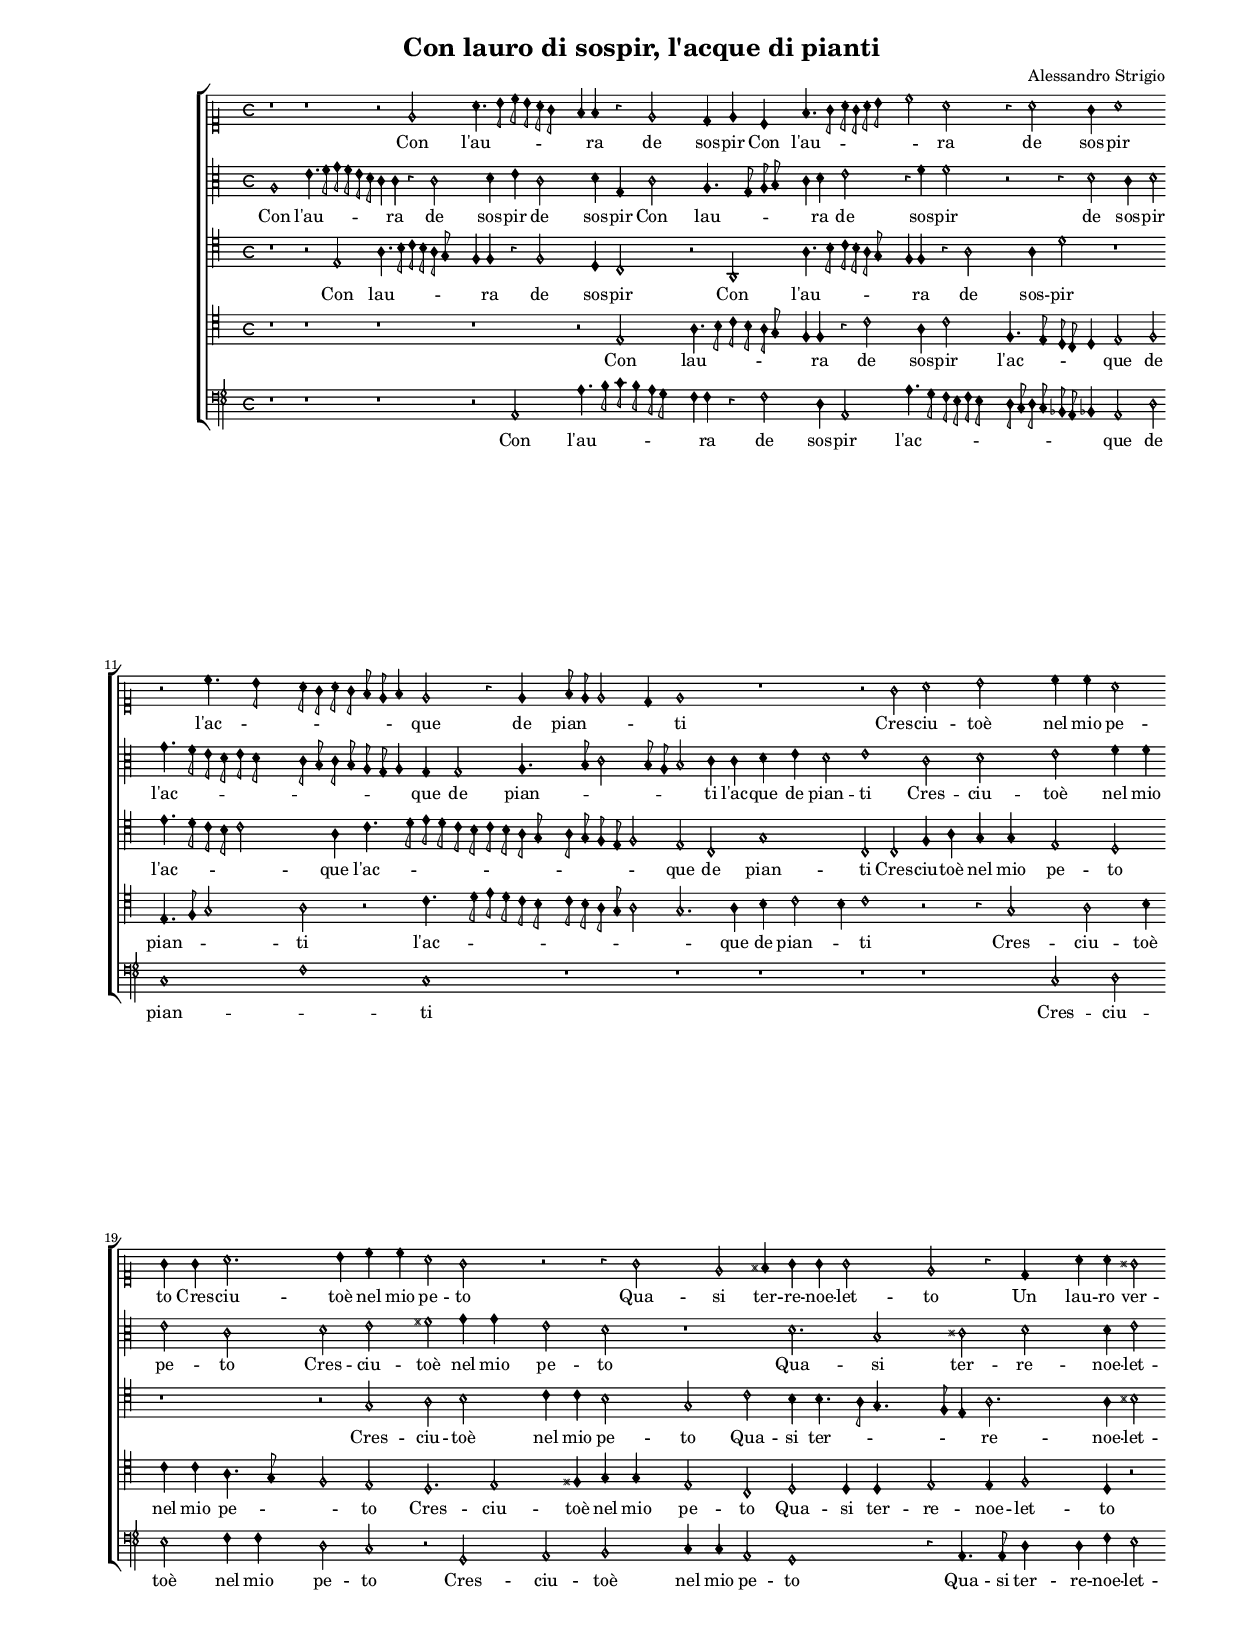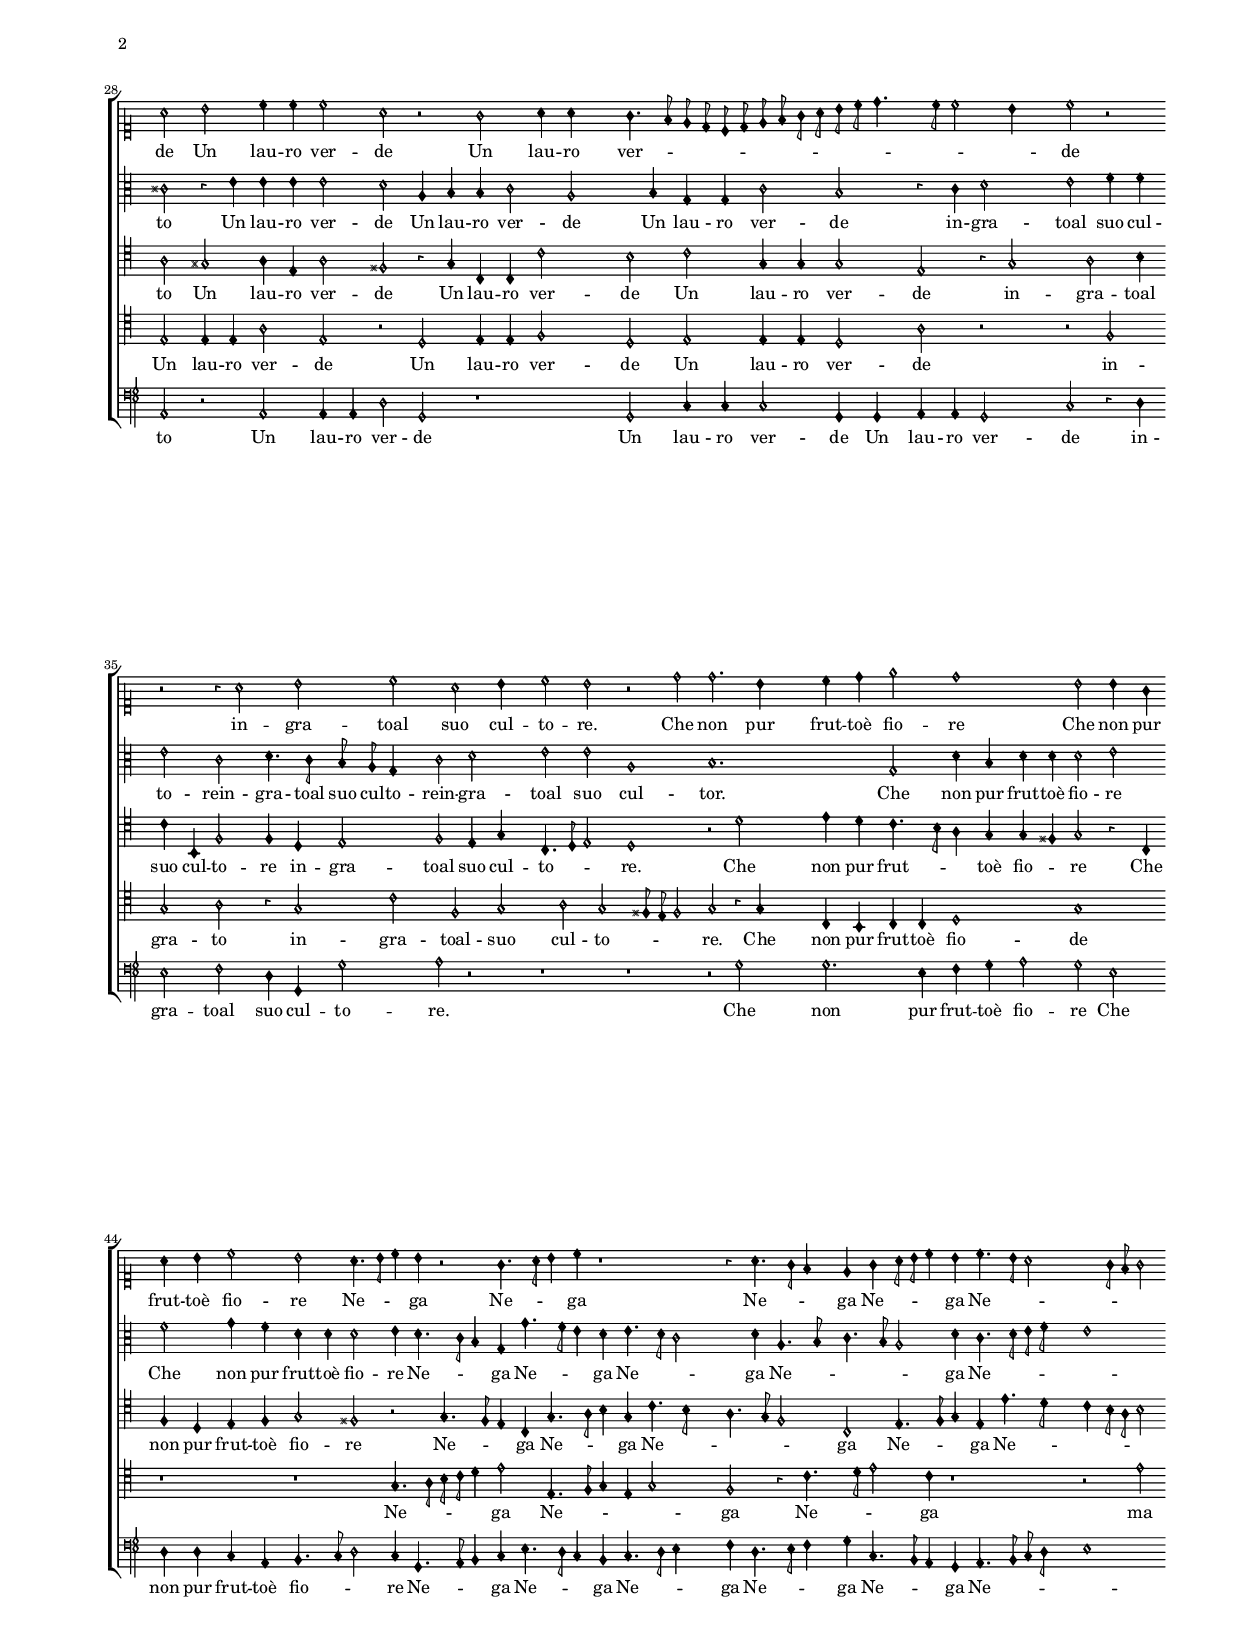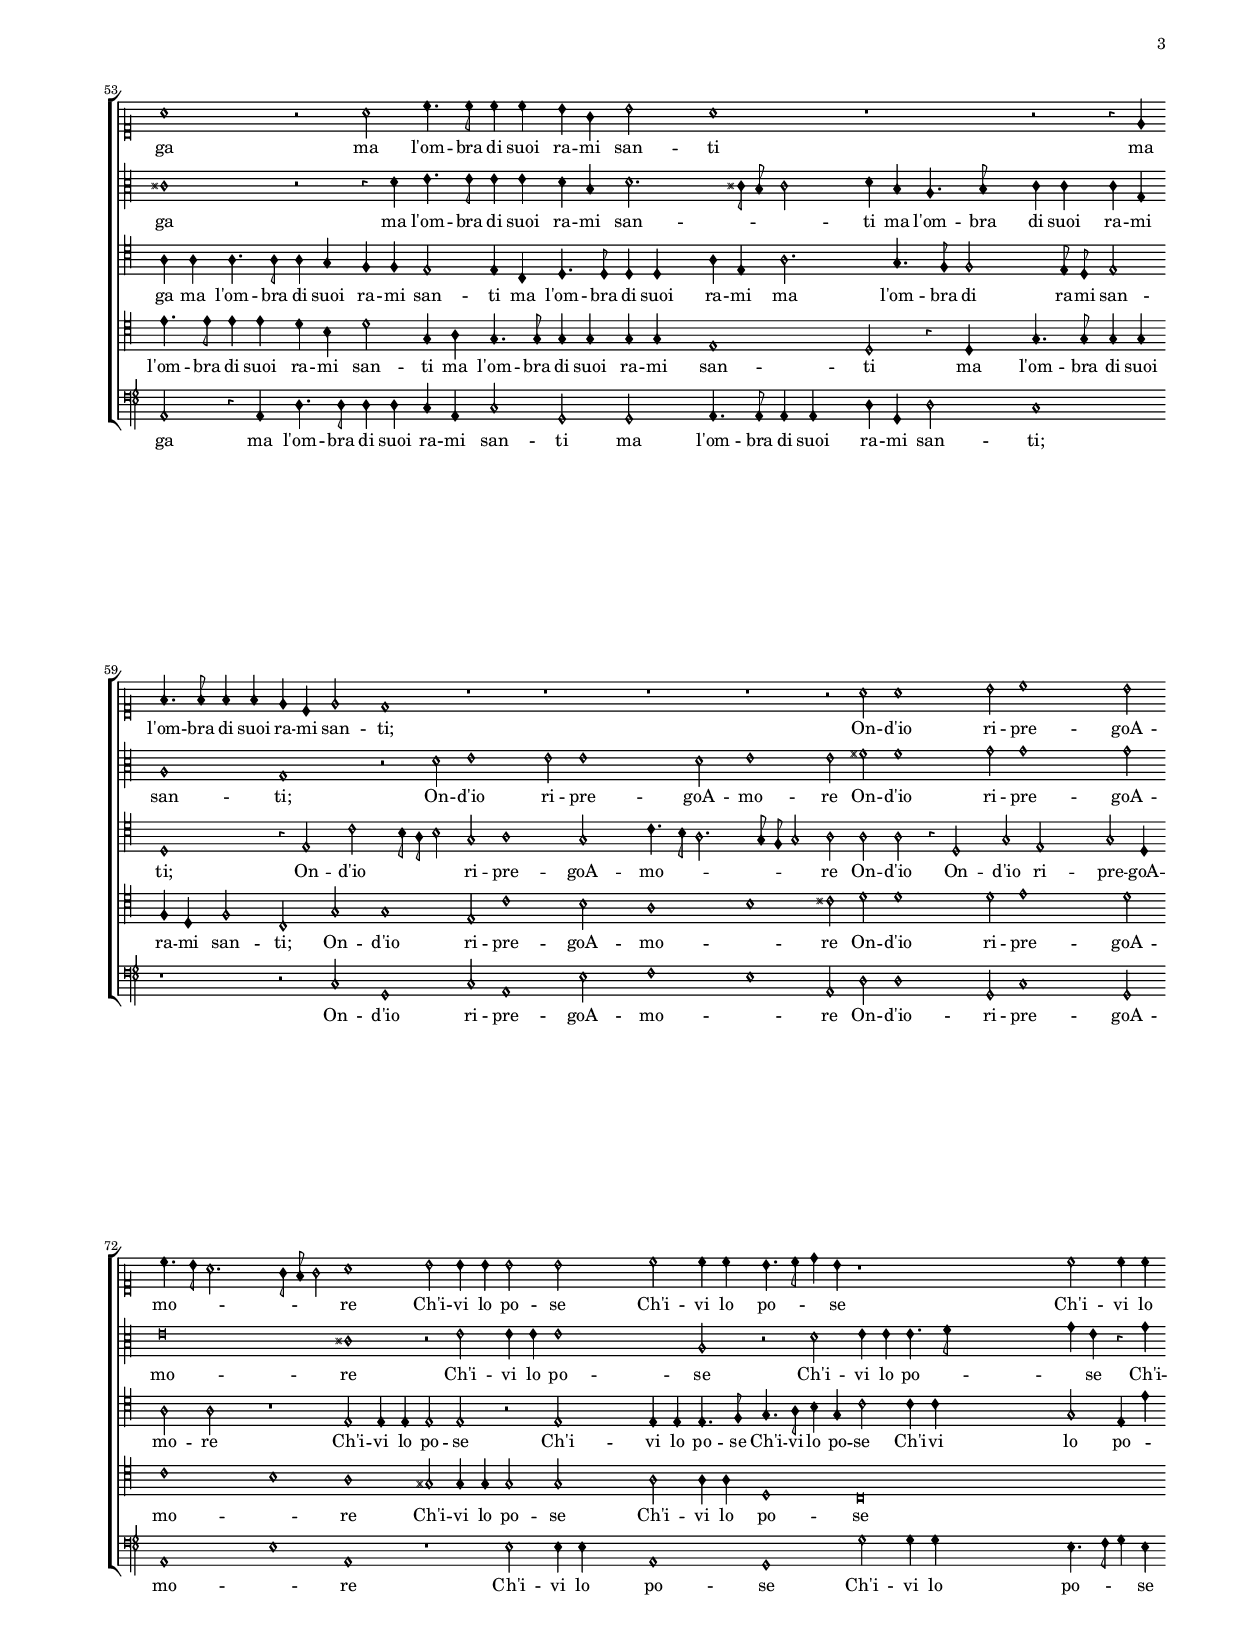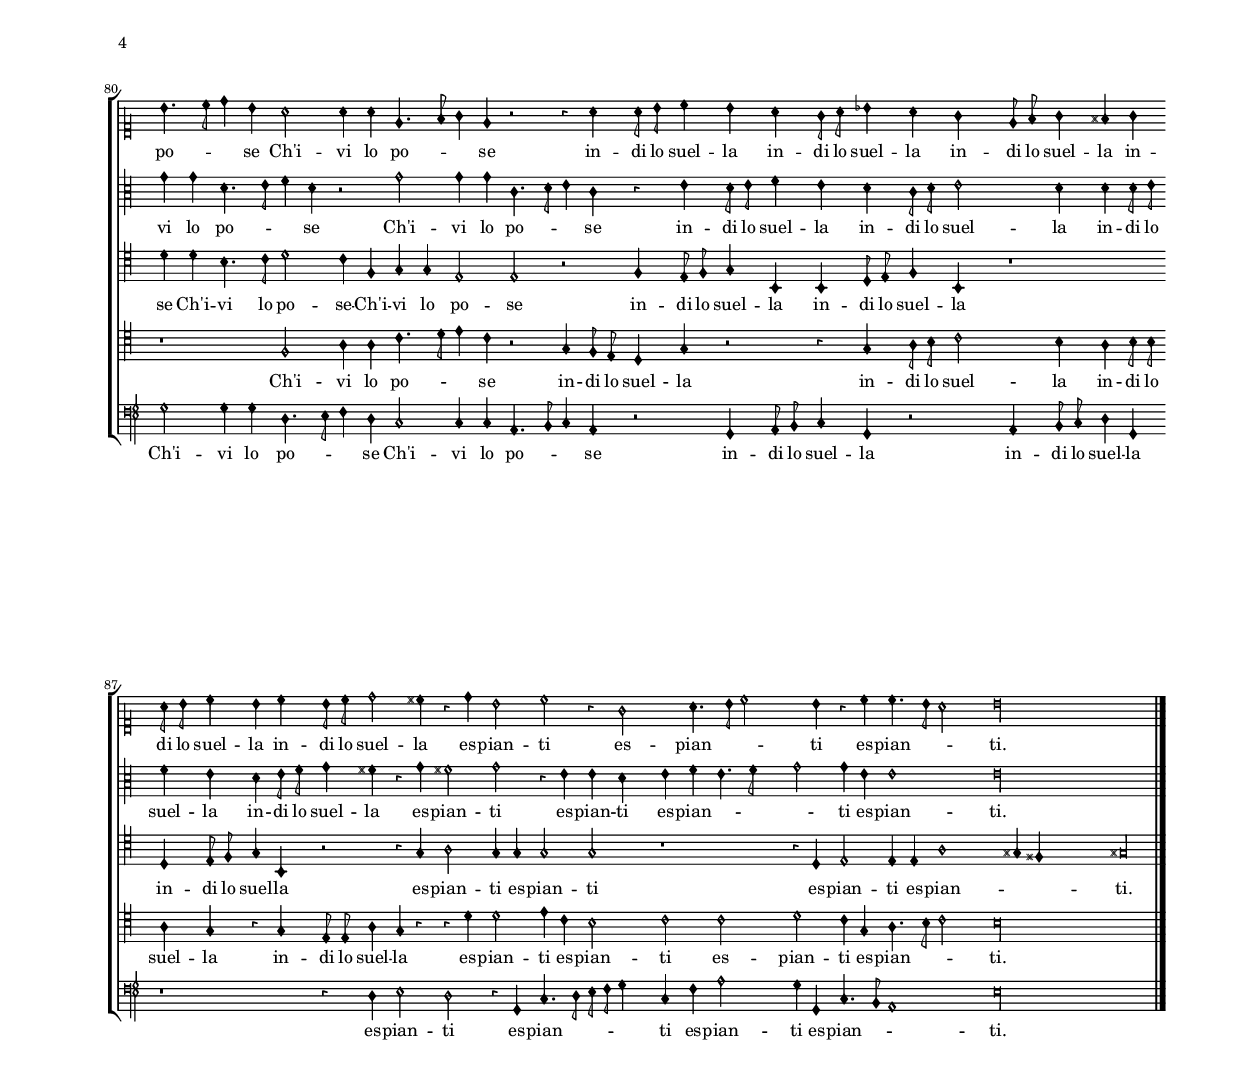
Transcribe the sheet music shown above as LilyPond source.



\version "2.12.0"







#(set-default-paper-size "a4")



\paper {
 top-system-spacing #'basic-distance = #10
  system-system-spacing #'basic-distance = #35
  last-bottom-spacing #'basic-distance = #10


  line-width    = 177.348\mm

  left-margin   = 19.9965\mm

  top-margin    = 12.656\mm

  bottom-margin = 12.656\mm

  %%indent = 0 \mm 

  %%set to ##t if your score is less than one page:
 
  ragged-last-bottom = ##t
 
  ragged-bottom = ##f
 
  %% system-separator-markup = \slashSeparator 
  
}




\header {

    title = "Con lauro di sospir, l'acque di pianti"

    composer = "Alessandro Strigio"
    
}






AvoiceAA = \relative c'{

\set Score.defaultBarType = "empty"
\override Staff.TimeSignature #'style = #'neomensural
\override Staff.Accidental #'glyph-name-alist = #alteration-mensural-glyph-name-alist
\override Stem #'flag-style = #'mensural
\override Stem #'thickness = #1.0
   \override Voice.NoteHead #'style = #'petrucci
\override Voice.Rest #'style = #'neomensural
\override Score.SpacingSpanner #'spacing-increment = #1.0 % tight spacing     
%% esto se usa para omitir el corchete   override Score.SystemStartBracket #'transparent = ##t
       \clef "petrucci-c1"
   
    \key c \major 
    
 
    \time 4/4 

\autoBeamOff

    r1  | % 
 
    r1 | % 2
\cadenzaOn
   r2 e   s4 
\cadenzaOff
     | % 3
  
\cadenzaOn
  a4. b8 c b a g  s4 
  \cadenzaOff
    | % 4
 
  \cadenzaOn
 f4 f r e2 
  \cadenzaOff
         | % 5
  
\set Score.currentBarNumber = #6
\cadenzaOn
  s4 d e c  s4 
  \cadenzaOff
   | % 6
 
 \cadenzaOn
  f4. g8 a g a b  s4 
    \cadenzaOff
   | % 7
 
\cadenzaOn
   c2 a  s4 
    \cadenzaOff
   | % 8
 
\cadenzaOn
   r4 a2 g4  s4 
    \cadenzaOff
   | % 9

   a1          | % 10
  
\set Score.currentBarNumber = #11
\cadenzaOn
  r2 c4. b8  s4 
   \cadenzaOff
    | % 11
 
   a8 g a g f e f4      | % 12

\cadenzaOn
    e2 r4 e  s8 
   \cadenzaOff
    | % 13
 
   f8 e e2 d4      | % 14
  
  e1          | % 15
 
\set Score.currentBarNumber = #16
   r1  | % 

    r2 g      | % 17
 
\cadenzaOn
   a b   s4 
   \cadenzaOff
    | % 18
 
   c4 c a2      | % 19
 
\cadenzaOn
   g4 g a2.  
   \cadenzaOff
     | % 20

    s4 b c c          | % 21
 
\set Score.currentBarNumber = #22
\cadenzaOn
   a2 g   s4 
   \cadenzaOff
   | % 22

\cadenzaOn
    r2 r4 g2 
    \cadenzaOff
    | % 23

    s4 e2 fis4      | % 24
 
\cadenzaOn
   g g g2   s4 
   \cadenzaOff
    | % 25
 
\cadenzaOn
   e2 r4 d   s4 
   \cadenzaOff
   | % 26

    a' a gis2          | % 27
 
\set Score.currentBarNumber = #28
   a b      | % 28
 
   c4 c c2      | % 29
  
  a r      | % 30
  
\cadenzaOn
  g a4 a  s4 
   \cadenzaOff
   | % 31
 
   g4. f8 e d c d      | % 32
 
\cadenzaOn
   e f g a b c d4.  
  \cadenzaOff
         | % 33
 
\set Score.currentBarNumber = #34
\cadenzaOn
   s8 c c2 b4  s4 
   \cadenzaOff
   | % 34
 
   c2 r      | % 35

\cadenzaOn
    r r4 a2  
   \cadenzaOff
    | % 36
 
\cadenzaOn
   s4 b2 c2 
    \cadenzaOff
     | % 37
 
\cadenzaOn
   s4 a2 b4  s4 
    \cadenzaOff
     | % 38
 
\cadenzaOn
   c2 b  s4 
   \cadenzaOff
        | % 39
  
\set Score.currentBarNumber = #40
  r2 d      | % 40
  
\cadenzaOn
  d2. b4  s2 
    \cadenzaOff
   | % 41

    c4 d e2      | % 42
 
   d1      | % 43
 
   b2 b4 g      | % 44

    a b c2          | % 45

\set Score.currentBarNumber = #46
    b a4. b8      | % 46
 
   c4 b r2      | % 47

    g4. a8 b4 c      | % 48
 
\cadenzaOn
   r1  s4 
\cadenzaOff
  | % 

\cadenzaOn
    r4 a4. g8 f4  s8   
 \cadenzaOff
   | % 50

    e4 g a8 b c4          | % 51
 
\set Score.currentBarNumber = #52
\cadenzaOn
   b c4. b8 a2 
   \cadenzaOff
      | % 52
 
   s4 g8 f g2      | % 53
 
   a1      | % 54
  
  r2 a      | % 55

    c4. c8 c4 c      | % 56
 
\cadenzaOn
   b g b2  s4 
  \cadenzaOff
           | % 57
 
\cadenzaOn
\set Score.currentBarNumber = #58
   a1   s4 
   \cadenzaOff
   | % 58

\cadenzaOn
    r1 s4 
 \cadenzaOff
   | % 

    r2 r4 e      | % 60
 
   f4. f8 f4 f      | % 61
 
\cadenzaOn
   e c e2  s4 
   \cadenzaOff
     | % 62

    d1          | % 63
 
\set Score.currentBarNumber = #64
\cadenzaOn
   r1  s2 
 \cadenzaOff
   | % 
\cadenzaOn
   r1 s2 
 \cadenzaOff
   | % 65 
\cadenzaOn
   r1 s4 
 \cadenzaOff
   | % 66 
   r1 | % 67
    r2 a'      | % 68
 
\cadenzaOn
   a1   s4 
   \cadenzaOff
   | % 69

\cadenzaOn
    b2 c1  
   \cadenzaOff
         | % 70
 
\set Score.currentBarNumber = #71
   s2 b      | % 71
  
  \cadenzaOn
  c4. b8 a2. s2.  
 \cadenzaOff
   | % 72
 
   s4 g8 f g2      | % 73
 
   a1      | % 74
 
   b2 b4 b      | % 75
 
\cadenzaOn
   b2 b   s2 
  \cadenzaOff
   | % 76
 
   c c4 c          | % 77
 
\set Score.currentBarNumber = #78
   b4. c8 d4 b      | % 78

\cadenzaOn
    r1  s1  
     \cadenzaOff | % 
 
   c2 c4 c      | % 80
 
   b4. c8 d4 b      | % 81
 
   a2 a4 a      | % 82
 
   e4. f8 g4 e          | % 83
 
\set Score.currentBarNumber = #84
   r2 r4 a      | % 84
  
  a8 b c4 b a      | % 85
 
\cadenzaOn
   g8 a bes4 a g  s4 
  \cadenzaOff
     | % 86
 
   e8 f g4 fis g      | % 87
 
   a8 b c4 b c      | % 88
 
   b8 c d2 cis4          | % 89
 
\set Score.currentBarNumber = #90
   r d b2      | % 90
 
\cadenzaOn
   c r4 g2  
  \cadenzaOff
    | % 91
 
\cadenzaOn
   s4 a4. b8 c2  
    \cadenzaOff
   | % 92
 
   s4 b r c      | % 93
 
\cadenzaOn
   c4. b8 a2  s2 
    \cadenzaOff
    | % 94
 
 \cadenzaOn
   b\longa   
\cadenzaOff   | % 95
 
   s\longa  \bar "|." 
\override Staff.BarLine #'transparent = ##f

}% end of last bar in partorvoice

 






AvoiceBA = \relative c{
   \override Staff.TimeSignature #'style = #'neomensural
\override Staff.Accidental #'glyph-name-alist = #alteration-mensural-glyph-name-alist
\override Stem #'flag-style = #'mensural
\override Stem #'thickness = #1.0
   \override Voice.NoteHead #'style = #'petrucci
\override Voice.Rest #'style = #'neomensural  
\override Score.SpacingSpanner #'spacing-increment = #1.0 % tight spacing     
  \clef "petrucci-c3"
    \key c \major 
    

    \time 4/4 
\autoBeamOff


    a'1      | % 1
 
   e'4. f8 g f e d      | % 2
  
\cadenzaOn
  c4 c r c2 
\cadenzaOff
       | % 3
 
\cadenzaOn
   s4 d e c2 
  \cadenzaOff
     | % 4
 
\cadenzaOn
   s4 d g, c2  
   \cadenzaOff
    | % 5
 
\cadenzaOn
   s4 a4. g8 a b  s4 
   \cadenzaOff
   | % 6
  
\cadenzaOn
  c4 d e2  s4 
   \cadenzaOff
    | % 7

\cadenzaOn
    r4 f f2  s4 
  \cadenzaOff
    | % 8
 
\cadenzaOn
   r2 r4 d2   
 \cadenzaOff
   | % 9
 
   s4 c d2      | % 10
 
\cadenzaOn
   g4. f8 e d e d  s4  
\cadenzaOff
    | % 11
 
   c8 b c b a g a4      | % 12
 
\cadenzaOn
   g g2 a4.  
  \cadenzaOff
    | % 13
 
   s8 b c2 b8 a      | % 14
 
   b2 c4 c      | % 15
 
   d e d2      | % 16
 
   e1      | % 17

\cadenzaOn
    c2 d  s4 
   \cadenzaOff
    | % 18
 
   e2 f4 f      | % 19
 
\cadenzaOn
   e2 c  s4 
   \cadenzaOff
    | % 20
 
   d2 e      | % 21
 
\cadenzaOn
   fis g4 g  s4 
    \cadenzaOff
    | % 22
 
\cadenzaOn
   e2 d  s4 
    \cadenzaOff
    | % 23
 
   r1  | % 
 
\cadenzaOn
   d2. b2  
    \cadenzaOff
    | % 25
 
\cadenzaOn
   s4 cis2 d2  
   \cadenzaOff
     | % 26
 
   s4 d e2      | % 27
 
   cis r4 e      | % 28
 
   e e e2      | % 29
 
   d a4 b      | % 30
 
\cadenzaOn
   b c2 a2  
    \cadenzaOff
    | % 31
 
   s4 b g g      | % 32
 
\cadenzaOn
   c2 b s8 
   \cadenzaOff
    | % 33
  
\cadenzaOn
  r4 c d2  s4  
  \cadenzaOff
   | % 34
 
   e2 f4 f      | % 35
 
\cadenzaOn
   e2 c  s4 
   \cadenzaOff
    | % 36
 
\cadenzaOn
   d4. c8 b a g4  s4 
   \cadenzaOff
     | % 37
 
\cadenzaOn
   c2 d   s4 
  \cadenzaOff
   | % 38
 
\cadenzaOn
   e2 e  s4 
    \cadenzaOff
   | % 39
 
   a,1      | % 40
 
\cadenzaOn
   b1.  
   \cadenzaOff
    | % 41
 
   s2 g      | % 42
 
   d'4 b d d      | % 43

    d2 e      | % 44
 
   f g4 f      | % 45
 
   d d d2      | % 46
 
   e4 d4. c8 b4      | % 47
 
   g g'4. f8 e4      | % 48
 
\cadenzaOn
   d e4. d8 c2  
   \cadenzaOff
    | % 49
 
\cadenzaOn
   s4 d a4. b8 s8 
     \cadenzaOff
   | % 50
 
   c4. b8 a2      | % 51

\cadenzaOn
    d4 c4. d8 e f  s4 
     \cadenzaOff
   | % 52
 
   e1      | % 53
 
   cis      | % 54
  
  r2 r4 d      | % 55
  
  e4. e8 e4 e      | % 56
  
\cadenzaOn
  d b d2.   
    \cadenzaOff
   | % 57

\cadenzaOn
    s4 cis8 b  cis2 s4 
    \cadenzaOff
     | % 58
 
\cadenzaOn
   d4 b a4. b8 s4 
    \cadenzaOff
    | % 59
 
   cis4 cis cis g      | % 60
  
  a1      | % 61
 
\cadenzaOn
   g  s4 
     \cadenzaOff
  | % 62
 
   r2 d'      | % 63
  
\cadenzaOn
  e1   s2 
   \cadenzaOff
   | % 64
 
\cadenzaOn
   e2 e1  
   \cadenzaOff
   | % 65
 
\cadenzaOn
   s2 d  s4 
    \cadenzaOff
   | % 66
 
   e1      | % 67
 
   e2 fis      | % 68
 
\cadenzaOn
    f1  s4 
  \cadenzaOff
    | % 69
  
\cadenzaOn
  g2 g1   
  \cadenzaOff
    | % 70
 
   s2 g      | % 71
 
 \cadenzaOn
   e\breve  
  \cadenzaOff
    | % 72
 
   s1      | % 73
  
  cis      | % 74
 
   r2 e      | % 75
 
\cadenzaOn
   e4 e e1   
  \cadenzaOff
   | % 76

    s2 a,      | % 77
 
   r d      | % 78
 
 \cadenzaOn
   e4 e e4. f8   s1  
 \cadenzaOff   | % 79
 
   g4 e r g      | % 80
 
   g g d4. e8      | % 81
 
   f4 d r2      | % 82
 
   g g4 g      | % 83
 
   c,4. d8 e4 c      | % 84

    r e d8 e f4      | % 85
   
\cadenzaOn
 e d c8 d e2    
   \cadenzaOff
   | % 86
 
   s4 d d d8 e      | % 87
 
   f4 e d e8 f      | % 88
 
   g4 fis r g      | % 89
 
   fis2 g      | % 90
  
\cadenzaOn
  r4 e e d  s4 
   \cadenzaOff
    | % 91
 
\cadenzaOn
   e f e4. f8  s4 
    \cadenzaOff
   | % 92
 
   g2 g4 e      | % 93
  
\cadenzaOn
  e1  s2 
    \cadenzaOff
    | % 94
  \cadenzaOn
  e\longa  
  \cadenzaOff | % 95
 
   s\longa  \bar "|." 
\override Staff.BarLine #'transparent = ##f
}% end of last bar in partorvoice

 






AvoiceCA = \relative c{

\override Staff.TimeSignature #'style = #'neomensural
\override Staff.Accidental #'glyph-name-alist = #alteration-mensural-glyph-name-alist
\override Stem #'flag-style = #'mensural
\override Stem #'thickness = #1.0
   \override Voice.NoteHead #'style = #'petrucci
\override Voice.Rest #'style = #'neomensural
\override Score.SpacingSpanner #'spacing-increment = #1.0 % tight spacing     
    \clef "petrucci-c4"
   
    \key c \major 
    
 
    \time 4/4 
 
\autoBeamOff

   r1  | % 
 
   r2 e      | % 2
 
 \cadenzaOn
  a4. b8 c b a g  s4 
\cadenzaOff
      | % 3
  
\cadenzaOn
  f4 f r f2  
 \cadenzaOff
     | % 4
 
\cadenzaOn
   s4 d c2  s4 
   \cadenzaOff
   | % 5
 
\cadenzaOn
   r2 a  s4 
   \cadenzaOff
   | % 6

\cadenzaOn
    a'4. b8 c b a g  s4 
  \cadenzaOff
    | % 7
 
\cadenzaOn
   f4 f r a2  
  \cadenzaOff
    | % 8
 
\cadenzaOn
   s4 a d2  s4 
   \cadenzaOff
    | % 9
  
  r1  | % 

\cadenzaOn
    e4. d8 c b c2  
    \cadenzaOff
    | % 11
 
   s4 a c4. d8      | % 12
  
\cadenzaOn
  e d c b c b a g  s8 
   \cadenzaOff
     | % 13
 
   a8 g f e f2      | % 14
 
   e c      | % 15
 
   g'1      | % 16
  
  c,2 c      | % 17
  
\cadenzaOn
  f4 a g g  s4 
   \cadenzaOff
    | % 18
 
   e2 d      | % 19
  
\cadenzaOn
  r1 s4 
 \cadenzaOff
  | % 

    r2 g      | % 21
 
\cadenzaOn
   a b   s4 
  \cadenzaOff
   | % 22
 
\cadenzaOn
   c4 c b2 s4 
    \cadenzaOff
   | % 23
 
   g2 c      | % 24
 
\cadenzaOn
   b4 b4. a8 g4. s8  
    \cadenzaOff
    | % 25
 
\cadenzaOn
   s8 f e4 a2.  
  \cadenzaOff
    | % 26
 
   s4 a bis2      | % 27
 
   a gis      | % 28
 
   a4 e a2      | % 29
 
   fis r4 g      | % 30
 
\cadenzaOn
   c, c c'2  s4 
   \cadenzaOff
   | % 31
 
   b2 c      | % 32
 
\cadenzaOn
   g4 g g2   s8 
     \cadenzaOff
   | % 33
 
\cadenzaOn
   e2 r4 g2  
    \cadenzaOff
     | % 34
 
   s4 a2 b4      | % 35
 
\cadenzaOn
   c b, f'2  s4 
     \cadenzaOff
   | % 36
 
\cadenzaOn
   f4 d e2  s4 
   \cadenzaOff
   | % 37
 
\cadenzaOn
   f2 e4 g  s4 
   \cadenzaOff
    | % 38
 
\cadenzaOn
   c,4. d8 e2   s4 
   \cadenzaOff
  | % 39

    d1      | % 40
  
\cadenzaOn
  r2 d' s2 
    \cadenzaOff
    | % 41
 
   e4 d c4. b8      | % 42
 
   a4 g g fis      | % 43
 
   g2 r4 c,      | % 44
 
   f d e f      | % 45
 
   g2 fis      | % 46
 
   r g4. f8      | % 47
 
   e4 c g'4. a8      | % 48
 
\cadenzaOn
   b4 g c4. b8  s4 
    \cadenzaOff
   | % 49
 
\cadenzaOn
   a4. g8 f2  s8 
    \cadenzaOff
   | % 50
 
   c2 e4. f8      | % 51
 
\cadenzaOn
   g4 e e'4. d8  s4 
    \cadenzaOff
   | % 52
 
   c4 b8 a b2      | % 53
 
   a4 a a4. a8      | % 54
 
   a4 g f f      | % 55
 
   e2 e4 c      | % 56
 
\cadenzaOn
   d4. d8 d4 d  s4 
    \cadenzaOff
  | % 57
 
\cadenzaOn
   a' e a2.   
   \cadenzaOff
   | % 58
 
\cadenzaOn
   s4 g4. f8 f2  
   \cadenzaOff
    | % 59
 
   s4 e8 d e2      | % 60
 
   d1      | % 61
  
\cadenzaOn
  r4 e2 c'2  
   \cadenzaOff
    | % 62
 
   s4 b8 a b2      | % 63

\cadenzaOn
    g a1  
   \cadenzaOff
    | % 64
 
\cadenzaOn
   s2 g  s2 
    \cadenzaOff
   | % 65
 
\cadenzaOn
   c4. b8 a2.  
  \cadenzaOff
     | % 66
 
   s4 g8 f g2      | % 67
 
   a a      | % 68

\cadenzaOn
    a r4 d,2   
   \cadenzaOff
   | % 69
  
\cadenzaOn
  s4 g2 e2  s4 
   \cadenzaOff
   | % 70
  
  s4 g2 d4      | % 71
  
  \cadenzaOn
  a'2 a  s1    | % 72
  \cadenzaOff
  
  r1  | % 

    e2 e4 e      | % 74

    e2 e      | % 75
 
\cadenzaOn
   r e   s2 
    \cadenzaOff
    | % 76
 
   e4 e e4. f8      | % 77
 
   g4. a8 b4 g      | % 78
 
 \cadenzaOn
   c2 c4 c s1
    \cadenzaOff | % 79
 
   g2 e4 e'      | % 80
 
   d d b4. c8      | % 81
 
   d2 c4 f,      | % 82
 
   g g e2      | % 83
 
   e r      | % 84
  
  f4 e8 f g4 b,      | % 85
 
\cadenzaOn
   b d8 e f4 b, s4 
    \cadenzaOff
     | % 86
 
   r1  | % 
 
   d4 e8 f g4 b,      | % 88
 
   r2 r4 g'      | % 89
 
   a2 g4 g      | % 90
 
\cadenzaOn
   g2 g  s4 
   \cadenzaOff
    | % 91
 
\cadenzaOn
   r1  s4 
 \cadenzaOff
   | % 
 
   r4 d e2      | % 93
 
\cadenzaOn
   e4 e a1   
  \cadenzaOff
    | % 94
 
 \cadenzaOn
   s2 gis4 fis s1 s1 s1  
 \cadenzaOff   | % 95
 
   gis!\longa   \bar "|." 
\override Staff.BarLine #'transparent = ##f
}% end of last bar in partorvoice

 






AvoiceDA = \relative c{

    \override Staff.TimeSignature #'style = #'neomensural
\override Staff.Accidental #'glyph-name-alist = #alteration-mensural-glyph-name-alist
\override Stem #'flag-style = #'mensural
\override Stem #'thickness = #1.0
   \override Voice.NoteHead #'style = #'petrucci
\override Voice.Rest #'style = #'neomensural
\override Score.SpacingSpanner #'spacing-increment = #1.0 % tight spacing     
    \clef "petrucci-c4"

    \key c \major 
    
 
    \time 4/4 
\autoBeamOff


    r1  | % 
    r1 | % 2 
\cadenzaOn
    r1 s4 
\cadenzaOff
  | % 3 
\cadenzaOn
    r1 s4 
\cadenzaOff
  | % 4
\cadenzaOn
    r2 e  s4 
 \cadenzaOff
   | % 5
 
 \cadenzaOn
  a4. b8 c b a g  s4 
   \cadenzaOff
    | % 6
 
\cadenzaOn
   f4 f r c'2   
    \cadenzaOff
   | % 7
 
\cadenzaOn
   s4 a c2   s4 
   \cadenzaOff
    | % 8
 
\cadenzaOn
   f,4. e8 d c d4 s4 
    \cadenzaOff
    | % 9
 
   e2 f      | % 10
 
\cadenzaOn
   e4. f8 g2  s4 
   \cadenzaOff
   | % 11
 
   a2 r      | % 12
 
\cadenzaOn
   c4. d8 e d c b  s8 
 \cadenzaOff
    | % 13
 
   c b a g a2      | % 14
 
   g2. a4      | % 15
 
   b c2 b4      | % 16
 
   c1      | % 17
 
\cadenzaOn
   r2 r4 g2   
  \cadenzaOff
    | % 18

    s4 a2 b4      | % 19
 
\cadenzaOn
   c c a4. g8 s4 
    \cadenzaOff
   | % 20
 
   f2 e      | % 21
 
\cadenzaOn
   d2. e2  
   \cadenzaOff
    | % 22
 
\cadenzaOn
   s4 fis g g  s4 
    \cadenzaOff
    | % 23

    e2 c      | % 24
  
\cadenzaOn
  d d4 d  s4 
   \cadenzaOff
    | % 25
 
\cadenzaOn
   e2 e4 f2  
    \cadenzaOff
    | % 26
 
   s4 d r2      | % 27
 
   e e4 e      | % 28
 
   a2 e      | % 29
 
   r d      | % 30
 
\cadenzaOn
   e4 e f2  s4 
   \cadenzaOff
    | % 31
 
   d2 e      | % 32
 
\cadenzaOn
   e4 e d2  s8 
   \cadenzaOff
  | % 33
 
\cadenzaOn
   a'2 r   s4 
  \cadenzaOff
   | % 34
 
   r2 f      | % 35
 
\cadenzaOn
   g a  s4 
  \cadenzaOff
   | % 36
 
\cadenzaOn
   r4 g2 c2 
    \cadenzaOff
     | % 37
 
\cadenzaOn
   s4 f,2 g2   
    \cadenzaOff
   | % 38
 
\cadenzaOn
   s4 a2 g2  
    \cadenzaOff
   | % 39
 
   s4 fis8 e  fis2      | % 40
 
\cadenzaOn
   g r4 g   s2 
   \cadenzaOff
   | % 41

    c,4 b c c      | % 42

    d1      | % 43
 
   g      | % 44
  
  r1  | % 

  r1 | % 46
    g4. a8 b c d4      | % 47
 
   e2 e,4. f8      | % 48
 
\cadenzaOn
   g4 e g2  s4 
   \cadenzaOff
  | % 49
 
\cadenzaOn
   f2 r4 c'4. 
     \cadenzaOff
    | % 50
 
   s8 d e2 c4      | % 51
  
\cadenzaOn
  r1 s4 
   \cadenzaOff
   | % 
 
   r2 e      | % 53
  
  e4. e8 e4 e      | % 54
 
   d b d2      | % 55
 
   g,4 a g4. g8      | % 56
 
\cadenzaOn
   g4 g g g   s4 
   \cadenzaOff
   | % 57
  
\cadenzaOn
  e1  s4 
   \cadenzaOff
   | % 58
 
\cadenzaOn
   d2 r4 d  s4 
    \cadenzaOff
   | % 59

    g4. g8 g4 g      | % 60
 
   f d f2      | % 61
 
\cadenzaOn
   c g' s4 
    \cadenzaOff
     | % 62

    g1      | % 63
 
\cadenzaOn
   e2 c'1  
   \cadenzaOff
    | % 64
 
\cadenzaOn
   s2 b  s2 
   \cadenzaOff
    | % 65
 
\cadenzaOn
 
    a1 s4  
  \cadenzaOff
   | % 66
  b1      | % 67
 
   cis2 d      | % 68
 
\cadenzaOn
   d1  s4 
   \cadenzaOff
    | % 69
  
\cadenzaOn
  d2 e1   
  \cadenzaOff
   | % 70
  
  s2 d      | % 71
 
 \cadenzaOn
    c1  s1  
    \cadenzaOff | % 72
 b      | % 73
 
   a      | % 74
  
  gis2  gis4 gis      | % 75

\cadenzaOn
    g2 g   s2 
   \cadenzaOff
   | % 76
 
   a a4 a      | % 77
 
   d,1      | % 78
 
 \cadenzaOn
   c\breve  
  \cadenzaOff   | % 79
  
  s1      | % 80
  
  r1  | % 
 
   f2 a4 a      | % 82

    c4. d8 e4 c      | % 83

    r2 g4 f8 e      | % 84
 
   d4 g r2      | % 85
 
\cadenzaOn
   r4 g a8 b c2   
    \cadenzaOff
    | % 86

    s4 b a b8 b      | % 87
 
   a4 g r g      | % 88
 
   e8 e a4 g r      | % 89
 
   r d' d2      | % 90
 
\cadenzaOn
   e4 c b2  s4 
     \cadenzaOff
    | % 91
 
\cadenzaOn
   c2 c  s4 
      \cadenzaOff
   | % 92
 
   d2 c4 g      | % 93
 
\cadenzaOn
   a4. b8 c2  s2 
     \cadenzaOff
   | % 94
 
 \cadenzaOn
   b\longa  
    \cadenzaOff | % 95
 
   s\longa \bar "|." 
\override Staff.BarLine #'transparent = ##f
}% end of last bar in partorvoice

 





AvoiceEA = \relative c{

   \override Staff.TimeSignature #'style = #'neomensural
\override Staff.Accidental #'glyph-name-alist = #alteration-mensural-glyph-name-alist
\override Stem #'flag-style = #'mensural
\override Stem #'thickness = #1.0
   \override Voice.NoteHead #'style = #'petrucci
\override Voice.Rest #'style = #'neomensural
\override Score.SpacingSpanner #'spacing-increment = #1.0 % tight spacing 
      \clef "petrucci-f4"  
    \key c \major 
    
 
    \time 4/4 
\autoBeamOff



    r1  | % 

    r1 | % 2 
\cadenzaOn
    r1 s4 
\cadenzaOff
  | % 3
\cadenzaOn
    r2 a  s4 
  \cadenzaOff
   | % 4
  
\cadenzaOn
  a'4. b8 c b a g  s4 
   \cadenzaOff
    | % 5
  
\cadenzaOn
  f4 f r f2  
    \cadenzaOff
   | % 6
  
\cadenzaOn
  s4 d a2  s4 
    \cadenzaOff
    | % 7
 
\cadenzaOn
   a'4. g8 f e f e  s4 
      \cadenzaOff
  | % 8
 
\cadenzaOn
   d8 c d c bes a bes!4 s4 
      \cadenzaOff
   | % 9
 
   a2 d      | % 10
 

\cadenzaOn
    c1 s4 
 \cadenzaOff
  | % 11
 f1      | % 12
 
\cadenzaOn
   c  s8 
   \cadenzaOff
  | % 13
 
   r1  | % 
 
   r1 | % 15 
   r1 | % 16 
   r1 | % 17 
\cadenzaOn
   r1 s4 
 \cadenzaOff
  | % 18
   c2 d      | % 19
 
\cadenzaOn
   e f4 f  s4 
   \cadenzaOff
   | % 20
 
   d2 c      | % 21
  
\cadenzaOn
  r g   s4 
    \cadenzaOff
   | % 22
 
\cadenzaOn
   a2 b  s4 
    \cadenzaOff
  | % 23
 
   c4 c a2      | % 24
 
\cadenzaOn
   g1   s4 
    \cadenzaOff
  | % 25
 
\cadenzaOn
   r4 a4. a8 d4  s4 
    \cadenzaOff
    | % 26
 
   d f e2      | % 27
 
   a, r      | % 28
 
   a a4 a      | % 29
 
   d2 g,      | % 30
 
\cadenzaOn
   r1  s4 
  \cadenzaOff
  | % 

    g2 c4 c      | % 32
 
\cadenzaOn
   c2 g4 g   s8 
    \cadenzaOff
  | % 33

\cadenzaOn
   a4 a g2 s4 
    \cadenzaOff
    | % 34
 
   c2 r4 d      | % 35
 
\cadenzaOn
   e2 f  s4 
   \cadenzaOff
     | % 36
 
\cadenzaOn
   d4 g, g'2  s4 
  \cadenzaOff
   | % 37
 
\cadenzaOn
   a2 r   s4 
  \cadenzaOff
   | % 38
 
\cadenzaOn
   r1  s4 
 \cadenzaOff
  | % 
 
   r1 | % 40
\cadenzaOn
   r2 g  s2 
   \cadenzaOff
    | % 41
 
   g2. e4      | % 42
 
   f g a2      | % 43
 
   g e      | % 44
 
   d4 d c a      | % 45
 
   b4. c8 d2      | % 46
 
   c4 g4. a8 b4      | % 47
 
   c e4. d8 c4      | % 48
 
\cadenzaOn
   b c4. d8 e4  s4 
   \cadenzaOff
    | % 49
 
\cadenzaOn
   f d4. e8 f4  s8 
    \cadenzaOff
    | % 50

    g4 c,4. b8 a4      | % 51
 
\cadenzaOn
   g a4. b8 c d  s4 
    \cadenzaOff
    | % 52
 
   e1      | % 53
 
   a,2 r4 a      | % 54
 
   d4. d8 d4 d      | % 55
 
   c a c2      | % 56
 
\cadenzaOn
   g g   s4 
    \cadenzaOff
    | % 57
  
\cadenzaOn
  a4. a8 a4 a  s4 
   \cadenzaOff
     | % 58
 
\cadenzaOn
   d g, d'2  s4 
   \cadenzaOff
    | % 59
 
   c1      | % 60
  
  r1  | % 

\cadenzaOn
    r2 c  s4 
  \cadenzaOff
     | % 62

    g1      | % 63
 
\cadenzaOn
   c2 a1  
   \cadenzaOff
   | % 64
  
\cadenzaOn
  s2 e'  s2 
   \cadenzaOff
    | % 65
 
\cadenzaOn
 
    f1 s4 
 \cadenzaOff
  | % 66
  e1      | % 67
 
   a,2 d      | % 68
 
\cadenzaOn
   d1   s4 
   \cadenzaOff
  | % 69

\cadenzaOn
    g,2 c1  
  \cadenzaOff
   | % 70
 
   s2 g      | % 71
 
 \cadenzaOn
    a1 s1  
 \cadenzaOff    | % 72
    e'      | % 73
 
   a,      | % 74
 
   r1  | % 

\cadenzaOn
    e'2 e4 e s2 
    \cadenzaOff
    | % 76

    a,1      | % 77
 
   g      | % 78

\cadenzaOn
    g'2 g4 g   s1  
      \cadenzaOff | % 79

    e4. f8 g4 e      | % 80
  
  g2 g4 g      | % 81
 
   d4. e8 f4 d      | % 82
 
   c2 c4 c      | % 83
  
  a4. b8 c4 a      | % 84
 
   r2 g4 a8 b      | % 85
 
\cadenzaOn
   c4 g r2  s4 
     \cadenzaOff
    | % 86
 
   a4 b8 c d4 g,      | % 87

    r1  | %

    r4 d' e2      | % 89
 
   d r4 g,      | % 90
 
\cadenzaOn
   c4. d8 e f g4  s4 
    \cadenzaOff
    | % 91
 
\cadenzaOn
   c, f a2  s4 
  \cadenzaOff
    | % 92
 
   g4 g, c4. b8      | % 93
 
\cadenzaOn
   a1   s2 
  \cadenzaOff
   | % 94
 
 \cadenzaOn
   e'\longa  
  \cadenzaOff | % 95
  
  s\longa  \bar "|." 
\override Staff.BarLine #'transparent = ##f
}% end of last bar in partorvoice







      ApartAverseA = \lyricmode { 

\set stanza = \skip4  Con  l'au  -- \skip4 \skip4
  \skip4 \skip4 \skip4 \skip4 ra  de     sos -- pir Con  l'au  -- \skip4 \skip4 \skip4 \skip4 \skip4 \skip4 ra
  de sos -- pir  l'ac  -- \skip4 \skip4 \skip4 \skip4 \skip4 \skip4 \skip4 \skip4 que de pian --
  \skip4 \skip4 \skip4 ti Cres -- ciu --  toè  nel mio pe -- to Cres -- ciu
  --  toè  nel mio pe -- to Qua -- si ter -- re -- noe -- let -- to Un
  lau -- ro ver -- de Un lau -- ro ver -- de Un lau -- ro ver --
  \skip4 \skip4 \skip4 \skip4 \skip4 \skip4 \skip4 \skip4 \skip4 \skip4 \skip4 \skip4 \skip4 \skip4 \skip4 de in -- gra --
   toal     suo cul -- to -- re. Che non pur frut --  toè  fio -- re
  Che non pur frut --  toè  fio -- re Ne -- \skip4 \skip4 ga Ne --
  \skip4 \skip4 ga Ne -- \skip4 \skip4 ga Ne -- \skip4 \skip4 \skip4 ga Ne --
  \skip4 \skip4 \skip4 \skip4 \skip4 ga ma  l'om  -- bra di suoi ra -- mi san
  -- ti ma  l'om  -- bra di suoi ra -- mi san -- ti; On --  d'io  ri --
  pre -- goA -- mo -- \skip4 \skip4 \skip4 \skip4 \skip4 re  Ch'i  -- vi lo
  po -- se  Ch'i  -- vi lo po -- \skip4 \skip4 se  Ch'i  -- vi lo po
  -- \skip4 \skip4 se  Ch'i  -- vi lo po -- \skip4 \skip4 se in -- di lo 
  suel -- la in -- di lo suel -- la in -- di lo suel -- la in -- di lo suel --
  la in -- di lo suel -- la es -- pian -- ti es -- pian -- \skip4  \skip4
  ti es -- pian -- \skip4 \skip4  ti.   
}
      


ApartBverseA = \lyricmode { 
\set stanza = \skip4  Con  l'au  -- \skip4 \skip4
  \skip4 \skip4 \skip4 \skip4 ra  de     sos -- pir  de     sos -- pir  Con     lau --
  \skip4 \skip4 \skip4 \skip4 ra de sos -- pir  de     sos -- pir  l'ac  --
  \skip4 \skip4 \skip4 \skip4 \skip4 \skip4 \skip4 \skip4 \skip4 \skip4 \skip4 \skip4 que de pian -- \skip4 \skip4
  \skip4 \skip4 \skip4 ti  l'ac  -- que de pian -- ti Cres -- ciu --  toè  nel mio
  pe -- to Cres -- ciu --  toè  nel mio pe -- to Qua --  si     ter
  -- re -- noe -- let -- to Un lau -- ro ver -- de Un lau -- ro ver --
   de     Un lau -- ro ver -- de in -- gra -- toal suo cul -- to --
  rein -- gra -- toal suo cul -- to -- rein -- gra -- toal suo cul -- tor. Che
  non pur frut --  toè  fio -- re Che non pur frut --  toè  fio -- re
  Ne -- \skip4 \skip4 ga Ne -- \skip4 \skip4 ga Ne -- \skip4 \skip4 ga
  Ne -- \skip4 \skip4 \skip4 \skip4 ga Ne -- \skip4 \skip4 \skip4 \skip4 ga
  ma  l'om  -- bra di suoi ra -- mi san -- \skip4 \skip4 \skip4 ti ma  l'om 
  -- bra di suoi ra -- mi san -- ti; On --  d'io  ri -- pre -- goA --
  mo -- re On --  d'io  ri -- pre -- goA -- mo -- re  Ch'i  -- vi lo
  po -- se  Ch'i  -- vi lo po -- \skip4 \skip4 se  Ch'i  -- vi lo po
  -- \skip4 \skip4 se  Ch'i  -- vi lo po -- \skip4 \skip4 se in -- di lo
  suel -- la in -- di lo suel -- la in -- di lo suel -- la in -- di lo suel --
  la es -- pian -- ti es -- pian -- ti es -- pian -- \skip4 \skip4
  \skip4 ti es -- pian --  ti.   _
}
      


ApartCverseA = \lyricmode { 
\set stanza = \skip4 Con lau -- \skip4 \skip4
  \skip4 \skip4 \skip4 \skip4 ra  de     sos -- pir Con  l'au  -- \skip4 \skip4 \skip4 \skip4 \skip4 \skip4 ra
   de     sos -- pir  l'ac  -- \skip4 \skip4 \skip4 \skip4 que  l'ac  --
  \skip4 \skip4 \skip4 \skip4 \skip4 \skip4 \skip4 \skip4 \skip4 \skip4 \skip4 \skip4 \skip4 \skip4 que de pian -- ti Cres -- ciu --
   toè  nel mio pe -- to Cres -- ciu --  toè  nel mio pe -- to Qua --
  si ter -- \skip4 \skip4 \skip4 \skip4 re -- noe -- let -- to Un lau -- ro
  ver -- de Un lau -- ro ver -- de Un lau -- ro ver -- de in -- gra --
  toal suo cul -- to -- re in -- gra -- toal suo cul -- to -- \skip4
  \skip4 re. Che non pur frut -- \skip4 \skip4  toè  fio -- \skip4 re
  Che non pur frut --  toè  fio -- re Ne -- \skip4 \skip4 ga Ne --
  \skip4 \skip4 ga Ne -- \skip4 \skip4 \skip4 \skip4 ga Ne -- \skip4
  \skip4 ga Ne -- \skip4 \skip4 \skip4 \skip4 \skip4  ga ma  l'om  -- bra di
  suoi ra -- mi san -- ti ma  l'om  -- bra di suoi ra -- mi  ma    
   l'om  -- bra di ra -- mi san -- ti; On --  d'io   \skip4 \skip4  \skip4 ri --
  pre -- goA -- mo -- \skip4 \skip4 \skip4 \skip4 \skip4 re On --  d'io  On
  --  d'io  ri -- pre -- goA -- mo -- re  Ch'i  -- vi lo po -- se
   Ch'i  -- vi lo po -- se  Ch'i  -- vi lo po -- se  Ch'i  -- vi lo po
  -- \skip4 se  Ch'i  -- vi lo po -- se --  Ch'i  -- vi lo po -- se in
  -- di lo suel -- la in -- di lo suel -- la in -- di lo suel -- la es -- pian
  -- ti es -- pian -- ti es -- pian -- ti es -- pian -- \skip4 \skip4
   ti. 
}
      


ApartDverseA = \lyricmode { 
\set stanza = \skip4 Con lau -- \skip4 \skip4
  \skip4 \skip4 \skip4 \skip4 ra  de     sos -- pir  l'ac  -- \skip4 \skip4 \skip4 \skip4 que de
  pian -- \skip4 \skip4 ti  l'ac  -- \skip4 \skip4 \skip4 \skip4
  \skip4 \skip4 \skip4 \skip4 \skip4 \skip4 \skip4 que de pian -- \skip4 ti Cres -- ciu --  toè  nel mio pe --
  \skip4 \skip4 to Cres -- ciu --  toè  nel mio pe -- to Qua -- si ter
  -- re -- noe -- let -- to Un lau -- ro ver -- de Un lau -- ro ver --
  de Un lau -- ro ver -- de in -- gra -- to in -- gra -- toal --  suo
        cul -- to -- \skip4 \skip4 \skip4 re. Che non pur frut --  toè  fio --
  de Ne -- \skip4 \skip4 \skip4 \skip4 ga Ne -- \skip4 \skip4 \skip4 \skip4
  ga Ne -- \skip4 \skip4 ga ma  l'om  -- bra di suoi ra -- mi san -- ti ma
   l'om  -- bra di suoi ra -- mi san -- ti ma  l'om  -- bra di suoi ra
  -- mi san -- ti; On --  d'io  ri -- pre -- goA -- mo -- \skip4 re On
  --  d'io  ri -- pre -- goA -- mo -- \skip4 re  Ch'i  -- vi lo po --
  se  Ch'i  -- vi lo po -- se  Ch'i  -- vi lo po -- \skip4 \skip4 se
  in -- di lo suel -- la in -- di lo suel -- la in -- di lo suel -- la in -- di
  lo suel -- la es -- pian -- ti es -- pian -- ti es -- pian -- ti es --
  pian -- \skip4 \skip4  ti.    
}
      


ApartEverseA = \lyricmode { 
\set stanza = \skip4 Con  l'au  -- \skip4 \skip4
  \skip4 \skip4 \skip4 \skip4 ra  de     sos -- pir  l'ac  -- \skip4 \skip4 \skip4 \skip4
  \skip4 \skip4 \skip4 \skip4 \skip4 \skip4 \skip4 \skip4 que de pian -- \skip4 ti Cres -- ciu --  toè  nel mio pe --
  to Cres -- ciu --  toè  nel mio pe -- to Qua -- si ter -- re -- noe
  -- let -- to Un lau -- ro ver -- de Un lau -- ro ver -- de Un lau --
  ro ver -- de in -- gra -- toal suo cul -- to -- re. Che non pur frut
  --  toè  fio -- re Che non pur frut --  toè  fio -- \skip4 \skip4 re
  Ne -- \skip4 \skip4 ga Ne -- \skip4 \skip4 ga Ne -- \skip4 \skip4 ga
  Ne -- \skip4 \skip4 ga Ne -- \skip4 \skip4 ga Ne -- \skip4 \skip4
  \skip4 \skip4 ga ma  l'om  -- bra di suoi ra -- mi san -- ti ma  l'om  --
  bra di suoi ra -- mi san -- ti; On --  d'io  ri -- pre -- goA -- mo
  -- \skip4 re On --  d'io  -- ri -- pre -- goA -- mo -- \skip4 re
   Ch'i  -- vi lo po -- se  Ch'i  -- vi lo po -- \skip4 \skip4 se
   Ch'i  -- vi lo po -- \skip4 \skip4 se  Ch'i  -- vi lo po -- \skip4
  \skip4 se in -- di lo suel -- la in -- di lo suel -- la es -- pian --
  ti es -- pian -- \skip4 \skip4 \skip4 \skip4 ti es -- pian -- ti es -- pian
  -- \skip4 \skip4  ti.    
}






\score {
 
    << 

        \context StaffGroup = G<<
 
            \context Staff = ApartA << 

                \context Voice = AvoiceAA \AvoiceAA

            >>

              \context Lyrics = ApartAverseA\lyricsto AvoiceAA  \ApartAverseA


            \context Staff = ApartB <<
 
                \context Voice = AvoiceBA \AvoiceBA

            >>


			   \context Lyrics = ApartBverseA\lyricsto AvoiceBA  \ApartBverseA

            \context Staff = ApartC <<
 
                \context Voice = AvoiceCA \AvoiceCA

            >>

			

			     \context Lyrics = ApartCverseA\lyricsto AvoiceCA  \ApartCverseA
 
 
           \context Staff = ApartD <<
 
                \context Voice = AvoiceDA \AvoiceDA
 
           >>


		        \context Lyrics = ApartDverseA\lyricsto AvoiceDA  \ApartDverseA

		   
            \context Staff = ApartE <<
 
                \context Voice = AvoiceEA \AvoiceEA

            >>


			    \context Lyrics = ApartEverseA\lyricsto AvoiceEA  \ApartEverseA


        >> %end of StaffGroupG


 

     \set Score.skipBars = ##t

           \set Score.markFormatter = #format-mark-box-letters %%boxed rehearsal-marks

       \override Score.TimeSignature #'style = #'() %%makes timesigs always numerical
 
     %% remove previous line to get cut-time/alla breve or common time 

      \set Score.pedalSustainStyle = #'mixed
 
       %% make spanners comprise the note it end on, so that there is no doubt that this note is included.

       \override Score.TrillSpanner #'(bound-details right padding) = #-2

      \override Score.TextSpanner #'(bound-details right padding) = #-1
 
     %% Lilypond's normal textspanners are too weak: 
 
      \override Score.TextSpanner #'dash-period = #1
 
     \override Score.TextSpanner #'dash-fraction = #0.5

      %% lilypond chordname font, like mscore jazzfont, is both far too big and extremely ugly (olagunde@start.no):

      \override Score.ChordName #'font-family = #'roman
 
      \override Score.ChordName #'font-size =#0
 
      %% In my experience the normal thing in printed scores is maj7 and not the triangle. (olagunde):
 
     \set Score.majorSevenSymbol = \markup {maj7}
  
>>

 


 %% Boosey and Hawkes, and Peters, have barlines spanning all staff-groups in a score,

  %% Eulenburg and Philharmonia, like Lilypond, have no barlines between staffgroups.

  %% If you want the Eulenburg/Lilypond style, comment out the following line:
 

 \layout {\context {\Score \override BarLine #'transparent = ##t}}

}%% end of score-block 



#(set-global-staff-size 14)
